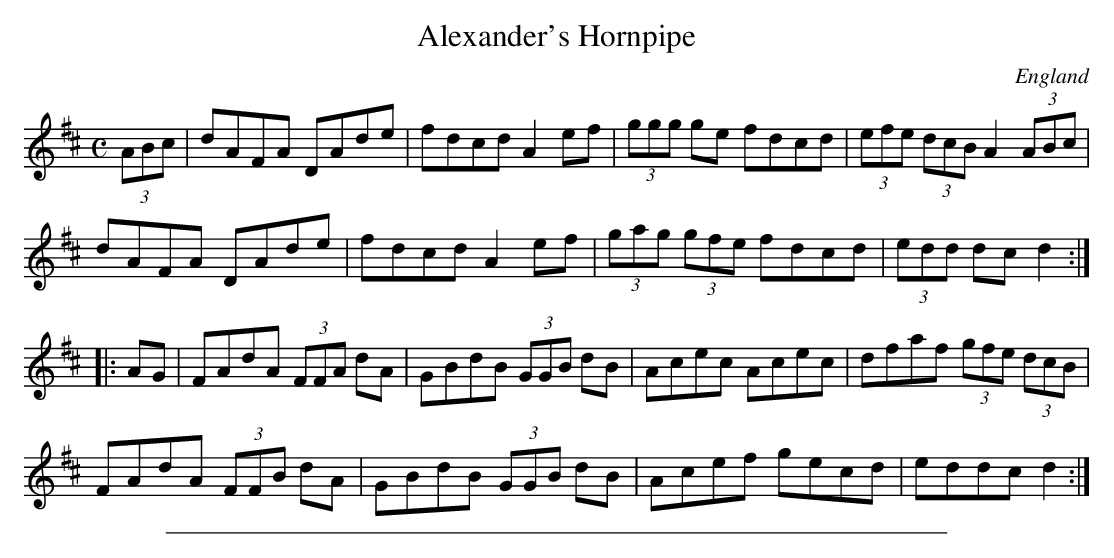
X:1
T: Alexander's Hornpipe
O:England
O:Scotland
O:Ireland
M:C
K:D
(3ABc |\
dAFA DAde|fdcd A2ef|\
(3ggg ge fdcd|(3efe (3dcB A2(3ABc|
dAFA DAde|fdcd A2ef|\
(3gag (3gfe fdcd|(3edd dc d2 :|
|: AG |\
FAdA (3FFA dA|GBdB (3GGB dB|\
Acec Acec|dfaf (3gfe (3dcB|
FAdA (3FFB dA|GBdB (3GGB dB|\
Acef gecd|eddc d2:|
